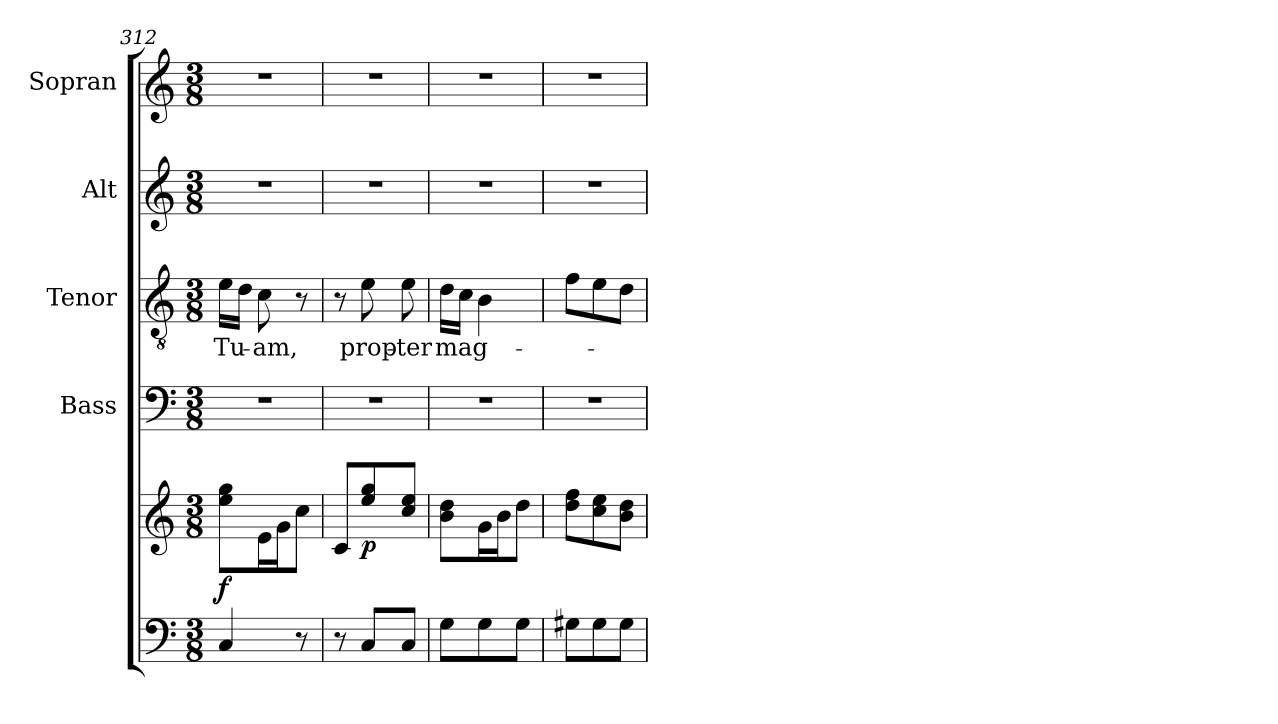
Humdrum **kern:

**kern	**kern	**dynam	**kern	**kern	**text	**kern	**kern
*part5	*part5	*part5	*part4	*part3	*part3	*part2	*part1
*staff6	*staff5	*staff5/6	*staff4	*staff3	*staff3	*staff2	*staff1
*	*	*	*I"Bass	*I"Tenor	*	*I"Alt	*I"Sopran
*	*	*	*I'B.	*I'T.	*	*I'A.	*I'S.
*clefF4	*clefG2	*	*clefF4	*clefGv2	*	*clefG2	*clefG2
*k[]	*k[]	*	*k[]	*k[]	*	*k[]	*k[]
*C:	*C:	*	*C:	*C:	*	*C:	*C:
*M3/8	*M3/8	*	*M3/8	*M3/8	*	*M3/8	*M3/8
=312	=312	=312	=312	=312	=312	=312	=312
!	!	!LO:DY:b	!	!	!LO:LY:b	!	!
4C/	8ee\ 8gg\L	f	4.r	16e\LL	Tu-	4.r	4.r
.	.	.	.	16d\JJ	.	.	.
!	!	!	!	!	!LO:LY:b	!	!
.	16e\L	.	.	8c\	-am,	.	.
.	16g\J	.	.	.	.	.	.
8r	8cc\J	.	.	8r	.	.	.
=313	=313	=313	=313	=313	=313	=313	=313
8r	8c/L	.	4.r	8r	.	4.r	4.r
!	!	!LO:DY:b	!	!	!LO:LY:b	!	!
8C/L	8ee/ 8gg/	p	.	8e\	prop-	.	.
!	!	!	!	!	!LO:LY:b	!	!
8C/J	8cc/ 8ee/J	.	.	8e\	-ter	.	.
=314	=314	=314	=314	=314	=314	=314	=314
!	!	!	!	!	!LO:LY:b	!	!
8G\L	8b\ 8dd\L	.	4.r	16d\LL	mag-	4.r	4.r
.	.	.	.	16c\JJ	.	.	.
8G\	16g\L	.	.	4B\	.	.	.
.	16b\J	.	.	.	.	.	.
8G\J	8dd\J	.	.	.	.	.	.
=315	=315	=315	=315	=315	=315	=315	=315
8G#X\L	8dd\ 8ff\L	.	4.r	8f\L	.	4.r	4.r
8G#\	8cc\ 8ee\	.	.	8e\	.	.	.
8G#\J	8b\ 8dd\J	.	.	8d\J	.	.	.
=	=	=	=	=	=	=	=
*-	*-	*-	*-	*-	*-	*-	*-
